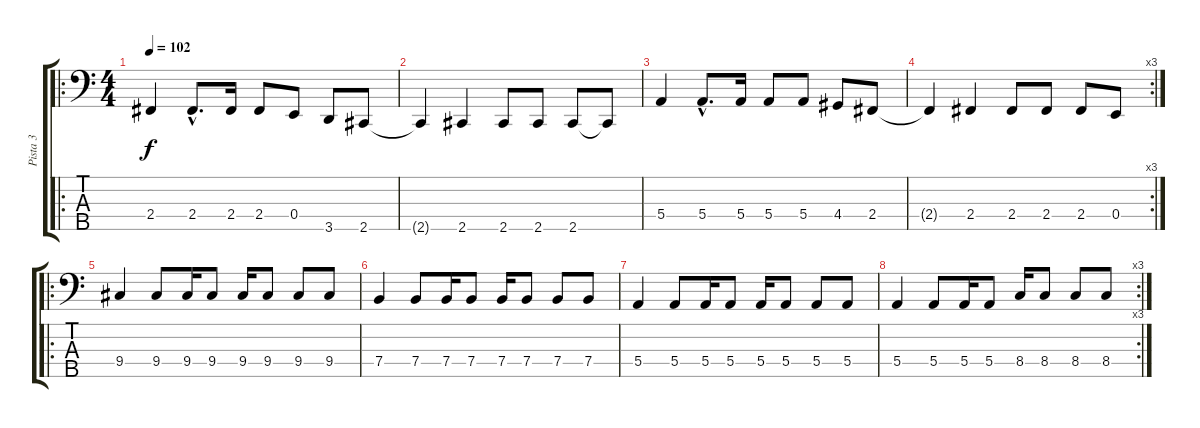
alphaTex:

\track ("Pista 3" "Pista 3") {instrument electricbasspick}
\staff {score tabs}
\tuning (G2 D2 A1 E1 B0) {hide}
\ro
\ts (4 4)
\tempo 102
\clef f4
\ks c
2.4.4{dy f} 2.4{hac}.8{d} 2.4.16 2.4.8 0.4.8 3.5.8 2.5.8 |
2.5{t}.4 2.5.4 2.5.8 2.5.8 2.5.8 2.5{t}.8 |
5.4.4 5.4{hac}.8{d} 5.4.16 5.4.8 5.4.8 4.4.8 2.4.8 |
\rc 3
2.4{t}.4 2.4.4 2.4.8 2.4.8 2.4.8 0.4.8 |
\ro
9.4.4 9.4.8 9.4.16 9.4.8 9.4.16 9.4.8 9.4.8 9.4.8 |
7.4.4 7.4.8 7.4.16 7.4.8 7.4.16 7.4.8 7.4.8 7.4.8 |
5.4.4 5.4.8 5.4.16 5.4.8 5.4.16 5.4.8 5.4.8 5.4.8 |
\rc 3
5.4.4 5.4.8 5.4.16 5.4.8 8.4.16 8.4.8 8.4.8 8.4.8
